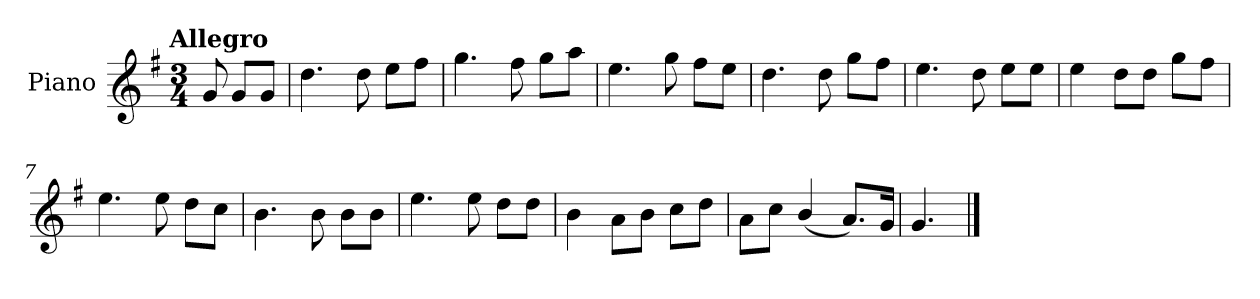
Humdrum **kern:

**kern
*part1
*staff1
*I"Piano
*I'Pno.
*clefG2
*k[f#]
!!LO:TX:omd:t=Allegro
*M3/4
*MM144
=
8g/
8g/L
8g/J
=1
4.dd\
8dd\
8ee\L
8ff#\J
=2
4.gg\
8ff#\
8gg\L
8aa\J
=3
4.ee\
8gg\
8ff#\L
8ee\J
!!LO:LB:g=z
=4
4.dd\
8dd\
8gg\L
8ff#\J
=5
4.ee\
8dd\
8ee\L
8ee\J
=6
4ee\
8dd\L
8dd\J
8gg\L
8ff#\J
=7
4.ee\
8ee\
8dd\L
8cc\J
=8
4.b\
8b\
8b\L
8b\J
!!LO:LB:g=z
=9
4.ee\
8ee\
8dd\L
8dd\J
=10
4b\
8a\L
8b\J
8cc\L
8dd\J
=11
8a\L
8cc\J
(<4b/
8.a/L)
16g/Jk
=12
4.g/
==
*-
